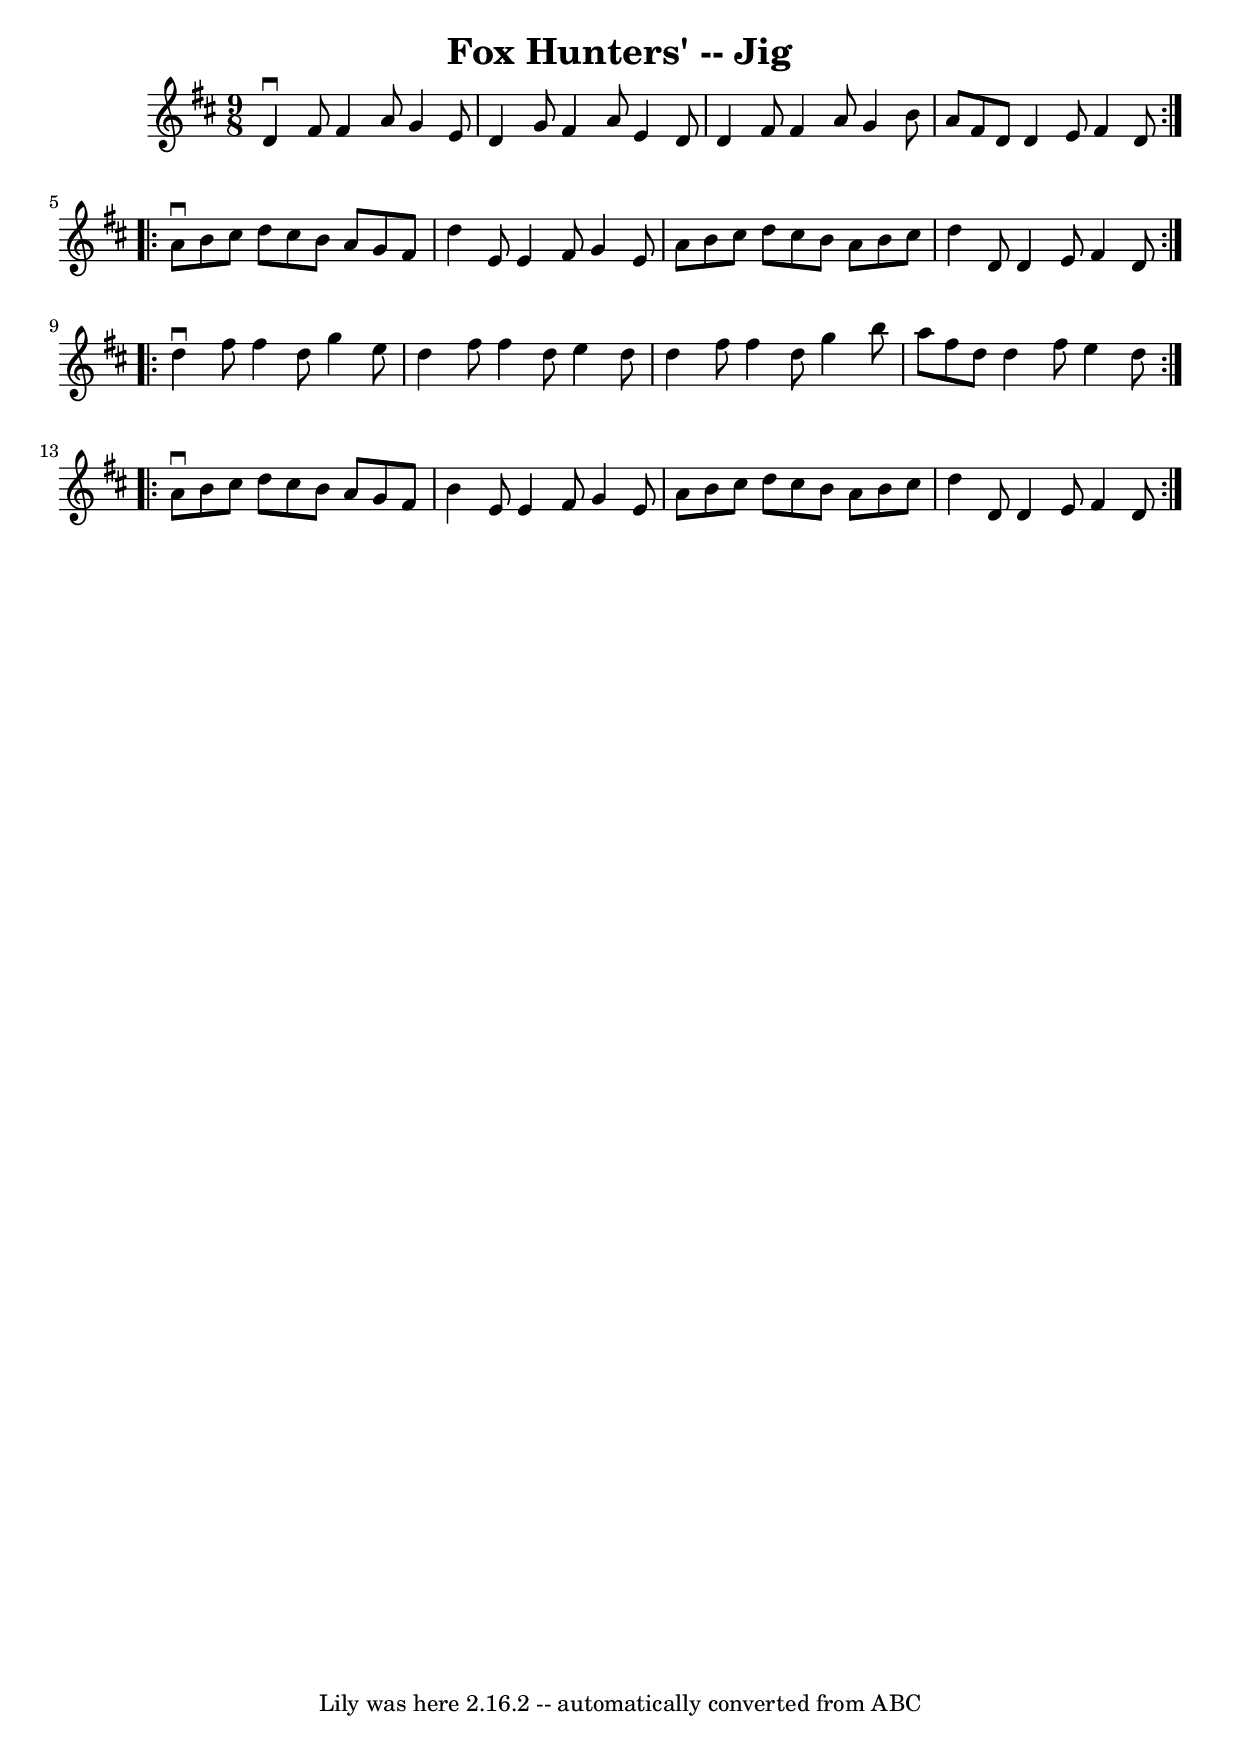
\version "2.16.2"
\include "Mammoth.ily"
\header {
  %% book = "Ryan's Mammoth Collection"
 crossRefNumber = "1"
 footnotes = "\\\\86 442"
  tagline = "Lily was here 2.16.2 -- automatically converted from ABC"
  title = "Fox Hunters' -- Jig"

}
voicedefault =  {



  \repeat volta 2 {

    \time 9/8 
    \key d \major d'4^\downbow fis'8 fis'4 a'8 g'4 e'8     |
 d'4 g'8 fis'4 a'8 e'4 d'8    |
 d'4 fis'8 fis'4 a'8 g'4 b'8     |
 a'8 fis'8 d'8 d'4 e'8   
 fis'4 d'8    
  }     
  \repeat volta 2 {
 a'8^\downbow b'8 cis''8 d''8 cis''8 b'8 a'8 g'8 fis'8     |
 d''4 e'8 e'4 fis'8 g'4 e'8     |
 a'8 b'8 cis''8 d''8 cis''8 b'8 a'8 b'8 cis''8     |
 d''4 d'8 d'4 e'8 fis'4    
 d'8    
  }     
  \repeat volta 2 {
 d''4^\downbow fis''8 fis''4 d''8 g''4 e''8     |
 d''4 fis''8 fis''4 d''8 e''4 d''8     |
 d''4 fis''8 fis''4 d''8 g''4 b''8    |
 a''8  
 fis''8 d''8 d''4 fis''8 e''4 d''8    
  }     
  \repeat volta 2 {
 a'8^\downbow b'8 cis''8 d''8 cis''8 b'8 a'8 g'8 fis'8     |
 b'4 e'8 e'4 fis'8 g'4 e'8    |
 a'8 b'8 cis''8 d''8 cis''8 b'8 a'8 b'8 cis''8     |
 d''4    
 d'8 d'4 e'8 fis'4 d'8    
  }   

}

\score{
  <<

    \context Staff="default"
    {
      \voicedefault 
      
    }

  >>
  \layout {
    
  }
  \midi {
  }

}
